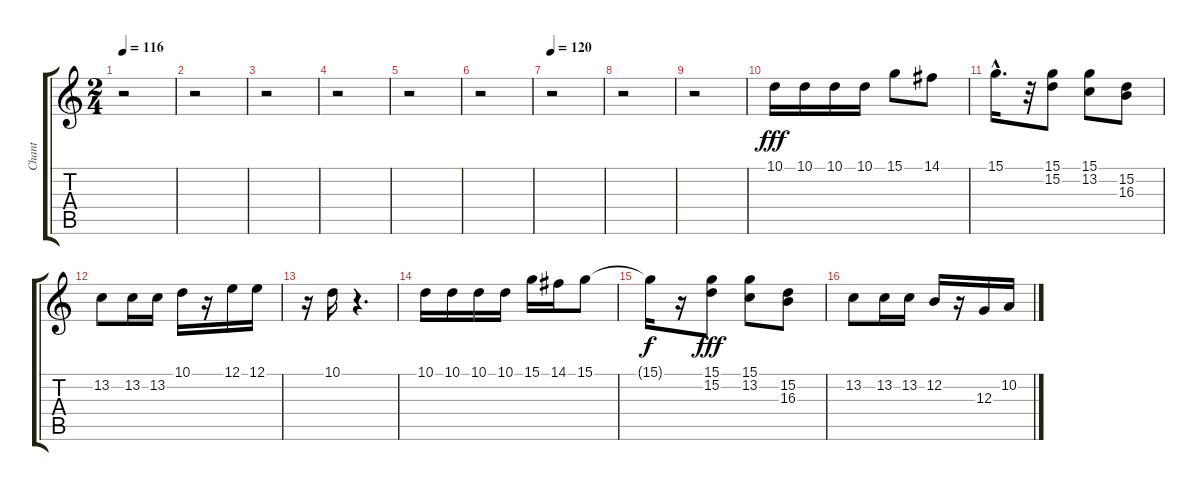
\track ("Chant" "Chant") {instrument tenorsax}
\staff {score tabs}
\tuning (E4 B3 G3 D3 A2 E2) {hide}
\ts (2 4)
\tempo 116
\clef g2
\ks c
r.2{dy f} |
r.2 |
r.2 |
r.2 |
r.2 |
r.2 |
\tempo 120
r.2 |
r.2 |
r.2 |
10.1.16{dy fff} 10.1.16 10.1.16 10.1.16 15.1.8 14.1.8 |
15.1{hac}.16{d} r.32 (15.1 15.2).8 (15.1 13.2).8{balance 4} (15.2 16.3).8 |
13.2.8{balance 6} 13.2.16 13.2.16 10.1.16 r.16 12.1.16 12.1.16 |
r.16 10.1.16 r.4{d} |
10.1.16 10.1.16 10.1.16 10.1.16 15.1.16 14.1.16 15.1.8 |
15.1{t}.16{dy f} r.16 (15.1 15.2).8{dy fff} (15.1 13.2).8 (15.2 16.3).8 |
13.2.8 13.2.16 13.2.16 12.2.16 r.16 12.3.16 10.2.16
